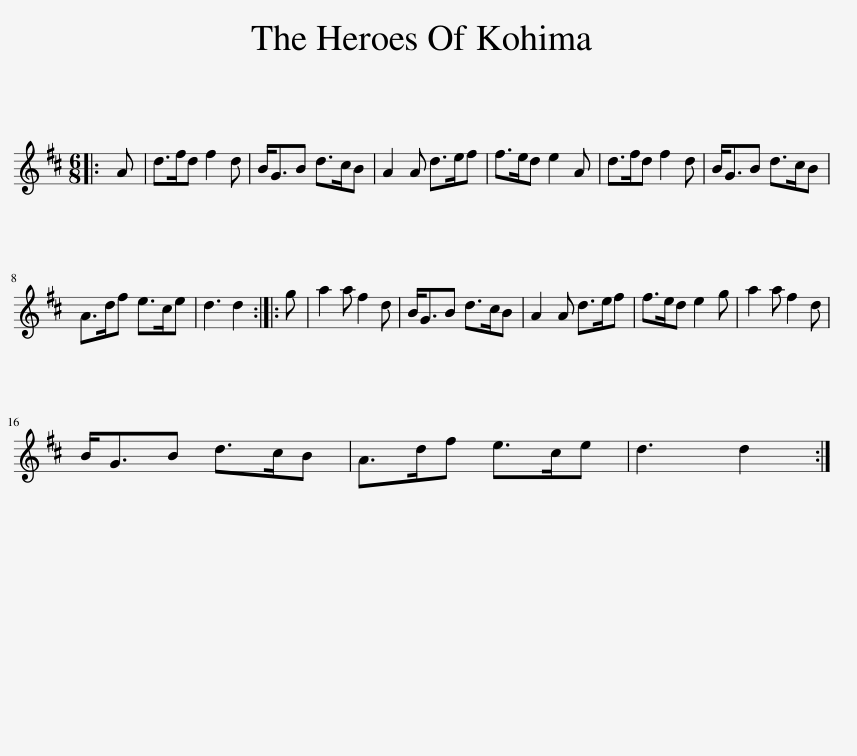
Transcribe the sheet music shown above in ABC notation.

X:1
L:1/8
M:6/8
I:linebreak $
K:D
V:1 treble
V:1
|: A | d>fd f2 d | B<GB d>cB | A2 A d>ef | f>ed e2 A | %5
 d>fd f2 d | B<GB d>cB |$ A>df e>ce | d3 d2 :: g | %10
 a2 a f2 d | B<GB d>cB | A2 A d>ef | f>ed e2 g | a2 a f2 d |$ %15
 B<GB d>cB | A>df e>ce | d3 d2 :| %18
